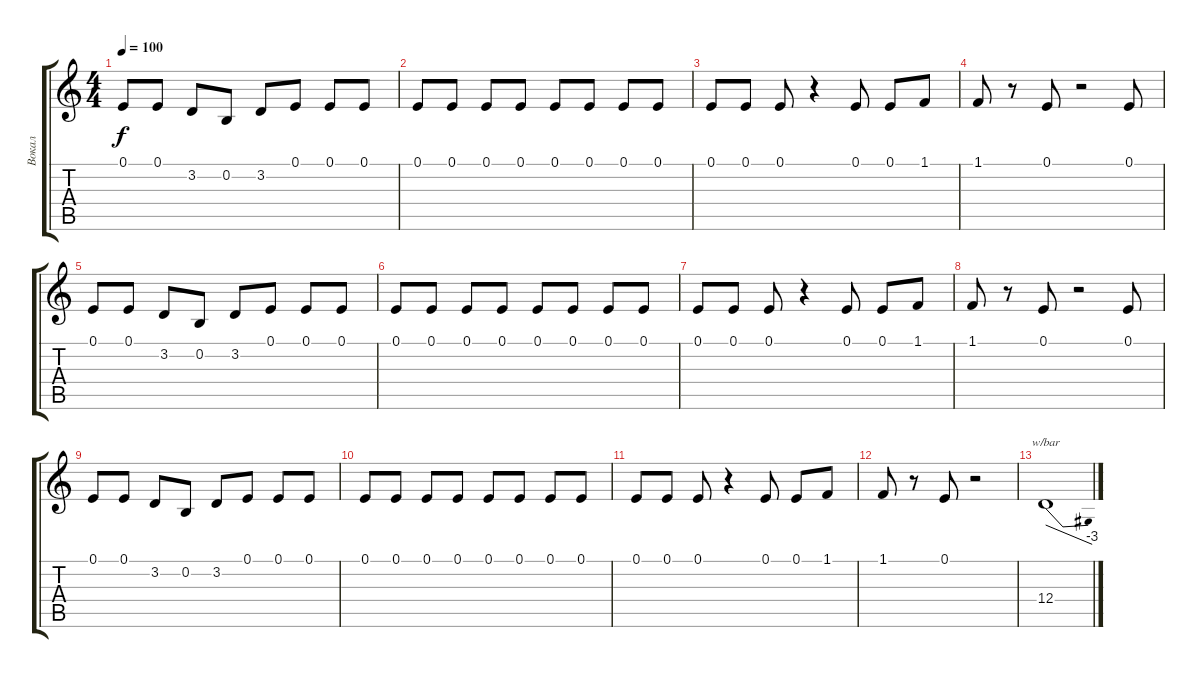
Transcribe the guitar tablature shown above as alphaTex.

\track ("Вокал" "Вокал") {instrument tenorsax}
\staff {score tabs}
\tuning (E4 B3 G3 D3 A2 E2) {hide}
\ts (4 4)
\tempo 100
\clef g2
\ks c
0.1.8{dy f} 0.1.8 3.2.8 0.2.8 3.2.8 0.1.8 0.1.8 0.1.8 |
0.1.8 0.1.8 0.1.8 0.1.8 0.1.8 0.1.8 0.1.8 0.1.8 |
0.1.8 0.1.8 0.1.8 r.4 0.1.8 0.1.8 1.1.8 |
1.1.8 r.8 0.1.8 r.2 0.1.8 |
0.1.8 0.1.8 3.2.8 0.2.8 3.2.8 0.1.8 0.1.8 0.1.8 |
0.1.8 0.1.8 0.1.8 0.1.8 0.1.8 0.1.8 0.1.8 0.1.8 |
0.1.8 0.1.8 0.1.8 r.4 0.1.8 0.1.8 1.1.8 |
1.1.8 r.8 0.1.8 r.2 0.1.8 |
0.1.8 0.1.8 3.2.8 0.2.8 3.2.8 0.1.8 0.1.8 0.1.8 |
0.1.8 0.1.8 0.1.8 0.1.8 0.1.8 0.1.8 0.1.8 0.1.8 |
0.1.8 0.1.8 0.1.8 r.4 0.1.8 0.1.8 1.1.8 |
1.1.8 r.8 0.1.8 r.2 |
12.4.1{tbe (dive default 0 0 60 -12)}
